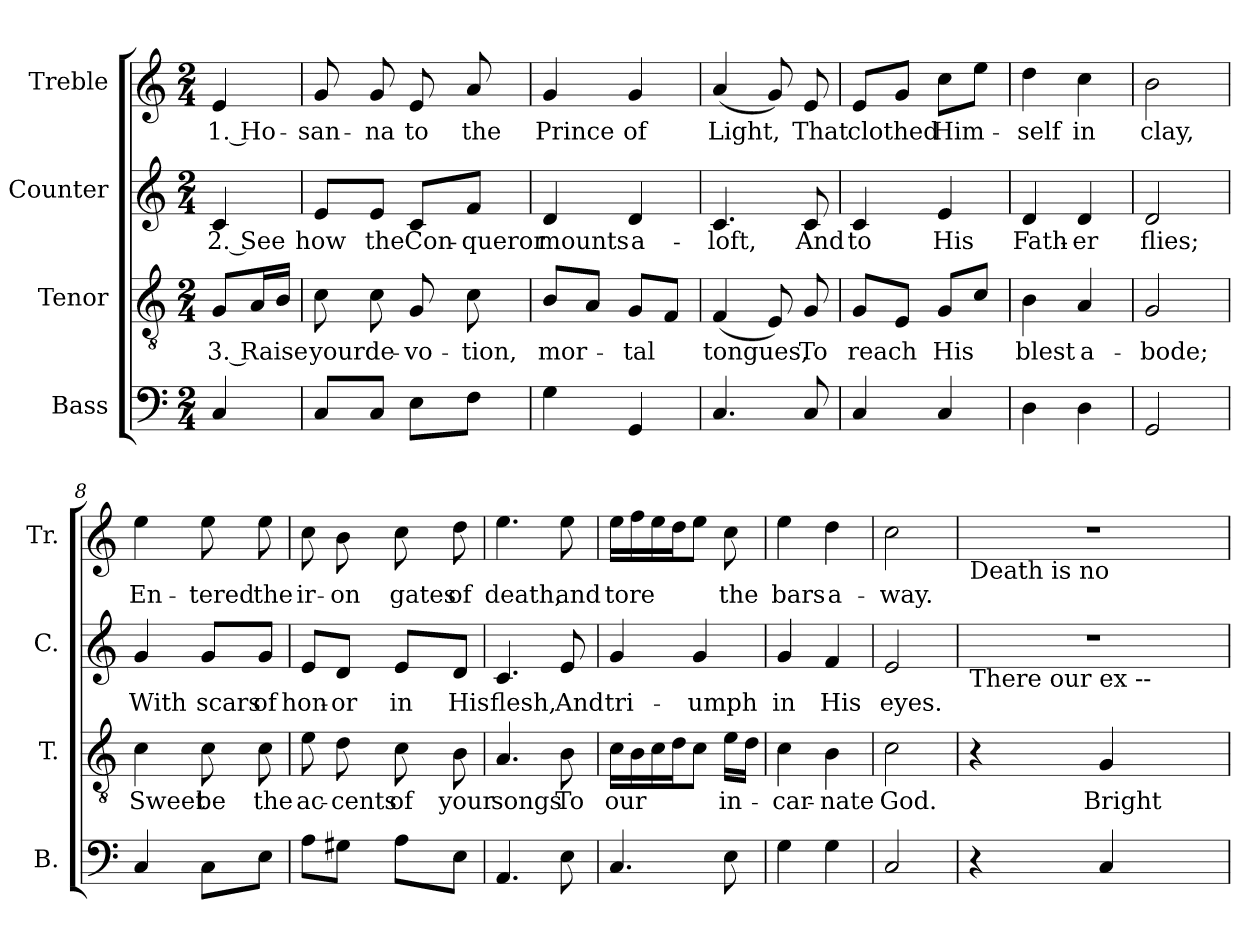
**kern	**kern	**text	**kern	**text	**kern	**text
*part4	*part3	*part3	*part2	*part2	*part1	*part1
*staff4	*staff3	*staff3	*staff2	*staff2	*staff1	*staff1
*I"Bass	*I"Tenor	*	*I"Counter	*	*I"Treble	*
*I'B.	*I'T.	*	*I'C.	*	*I'Tr.	*
*clefF4	*clefGv2	*	*clefG2	*	*clefG2	*
*k[]	*k[]	*	*k[]	*	*k[]	*
*M2/4	*M2/4	*	*M2/4	*	*M2/4	*
=1	=1	=1	=1	=1	=1	=1
4C/	8G/L	3. Raise	4c/	2. See	4e/	1. Ho-
.	16A/L	.	.	.	.	.
.	16B/JJ	.	.	.	.	.
=2	=2	=2	=2	=2	=2	=2
8C/L	8c\	your	8e/L	how	8g/	-san-
8C/J	8c\	de-	8e/J	the	8g/	-na
8E\L	8G/	-vo-	8c/L	Con-	8e/	to
8F\J	8c\	-tion,	8f/J	-queror	8a/	the
=3	=3	=3	=3	=3	=3	=3
4G\	8B/L	mor-	4d/	mounts	4g/	Prince
.	8A/J	.	.	.	.	.
4GG/	8G/L	-tal	4d/	a-	4g/	of
.	8F/J	.	.	.	.	.
=4	=4	=4	=4	=4	=4	=4
4.C/	(4F/	tongues,	4.c/	-loft,	(4a/	Light,
.	8E/)	.	.	.	8g/)	.
8C/	8G/	To	8c/	And	8e/	That
=5	=5	=5	=5	=5	=5	=5
4C/	8G/L	reach	4c/	to	8e/L	clothed
.	8E/J	.	.	.	8g/J	.
4C/	8G/L	His	4e/	His	8cc\L	Him-
.	8c/J	.	.	.	8ee\J	.
=6	=6	=6	=6	=6	=6	=6
4D\	4B\	blest	4d/	Fath-	4dd\	-self
4D\	4A/	a-	4d/	-er	4cc\	in
=7	=7	=7	=7	=7	=7	=7
2GG/	2G/	-bode;	2d/	flies;	2b\	clay,
!!LO:LB:g=z
=8	=8	=8	=8	=8	=8	=8
4C/	4c\	Sweet	4g/	With	4ee\	En-
8C\L	8c\	be	8g/L	scars	8ee\	-tered
8E\J	8c\	the	8g/J	of	8ee\	the
=9	=9	=9	=9	=9	=9	=9
8A\L	8e\	ac-	8e/L	hon-	8cc\	ir-
8G#X\J	8d\	-cents	8d/J	-or	8b\	-on
8A\L	8c\	of	8e/L	in	8cc\	gates
8E\J	8B\	your	8d/J	His	8dd\	of
=10	=10	=10	=10	=10	=10	=10
4.AA/	4.A/	songs	4.c/	flesh,	4.ee\	death,
8E\	8B\	To	8e/	And	8ee\	and
=11	=11	=11	=11	=11	=11	=11
4.C/	16c\LL	our	4g/	tri-	16ee\LL	tore
.	16B\	.	.	.	16ff\	.
.	16c\	.	.	.	16ee\	.
.	16d\J	.	.	.	16dd\J	.
.	8c\J	.	4g/	-umph	8ee\J	.
8E\	16e\LL	in-	.	.	8cc\	the
.	16d\JJ	.	.	.	.	.
=12	=12	=12	=12	=12	=12	=12
4G\	4c\	-car-	4g/	in	4ee\	bars
4G\	4B\	-nate	4f/	His	4dd\	a-
=13	=13	=13	=13	=13	=13	=13
2C/	2c\	God.	2e/	eyes.	2cc\	-way.
=14	=14	=14	=14	=14	=14	=14
!	!	!	!	!	!LO:TX:b:t=Death      is             no	!
!	!	!	!LO:TX:b:t=There      our           ex  --	!	!	!
4r	4r	.	2r	.	2r	.
4C/	4G/	Bright	.	.	.	.
=	=	=	=	=	=	=
*-	*-	*-	*-	*-	*-	*-
